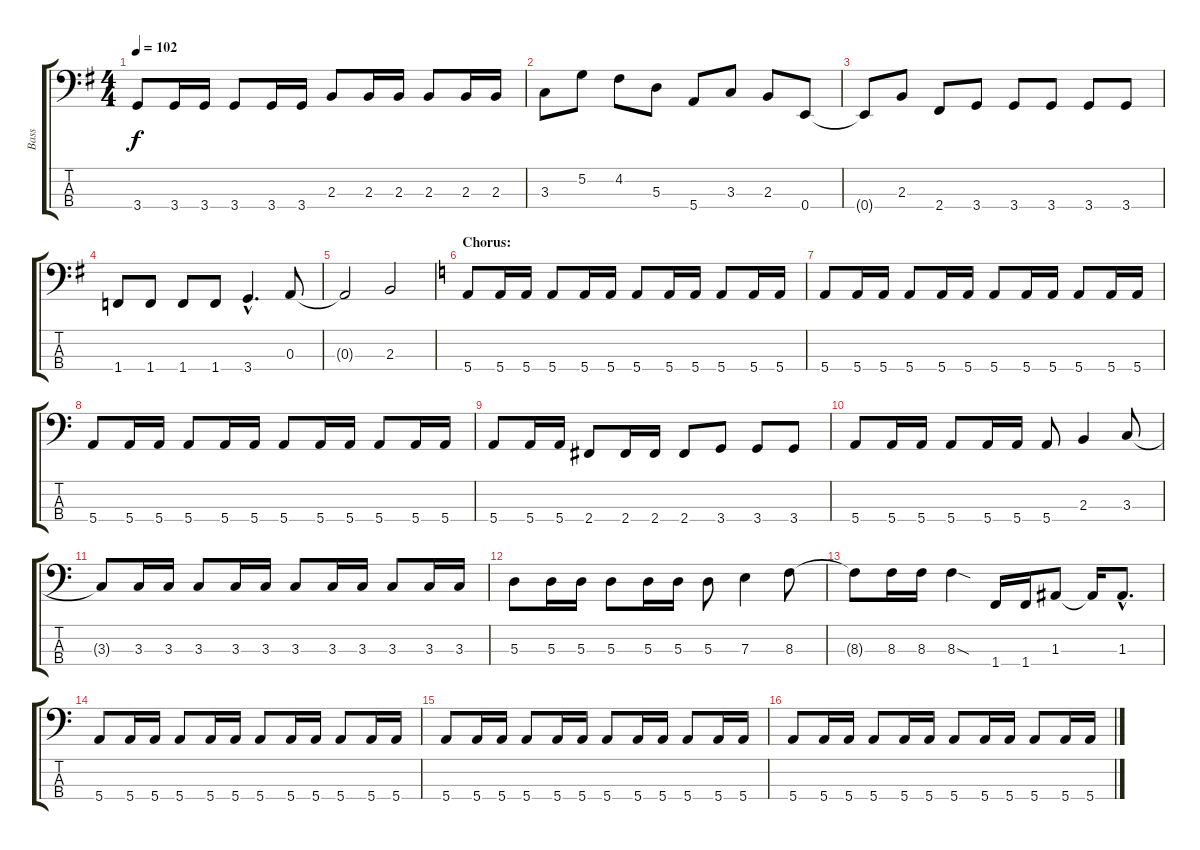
\track ("Bass" "Bass") {instrument electricbassfinger}
\staff {score tabs}
\tuning (G2 D2 A1 E1) {hide}
\ts (4 4)
\tempo 102
\clef f4
\ks eminor
3.4.8{dy f} 3.4.16 3.4.16 3.4.8 3.4.16 3.4.16 2.3.8 2.3.16 2.3.16 2.3.8 2.3.16 2.3.16 |
3.3.8 5.2.8 4.2.8 5.3.8 5.4.8 3.3.8 2.3.8 0.4.8 |
0.4{t}.8 2.3.8 2.4.8 3.4.8 3.4.8 3.4.8 3.4.8 3.4.8 |
1.4.8 1.4.8 1.4.8 1.4.8 3.4{hac}.4{d} 0.3.8 |
0.3{t}.2 2.3.2 |
\section ("" "Chorus:")
\ks c
5.4.8 5.4.16 5.4.16 5.4.8 5.4.16 5.4.16 5.4.8 5.4.16 5.4.16 5.4.8 5.4.16 5.4.16 |
5.4.8 5.4.16 5.4.16 5.4.8 5.4.16 5.4.16 5.4.8 5.4.16 5.4.16 5.4.8 5.4.16 5.4.16 |
5.4.8 5.4.16 5.4.16 5.4.8 5.4.16 5.4.16 5.4.8 5.4.16 5.4.16 5.4.8 5.4.16 5.4.16 |
5.4.8 5.4.16 5.4.16 2.4.8 2.4.16 2.4.16 2.4.8 3.4.8 3.4.8 3.4.8 |
5.4.8 5.4.16 5.4.16 5.4.8 5.4.16 5.4.16 5.4.8 2.3.4 3.3.8 |
3.3{t}.8 3.3.16 3.3.16 3.3.8 3.3.16 3.3.16 3.3.8 3.3.16 3.3.16 3.3.8 3.3.16 3.3.16 |
5.3.8 5.3.16 5.3.16 5.3.8 5.3.16 5.3.16 5.3.8 7.3.4 8.3.8 |
8.3{t}.8 8.3.16 8.3.16 8.3{sod}.4 1.4.16 1.4.16 1.3.8 1.3{t}.16 1.3{hac}.8{d} |
5.4.8 5.4.16 5.4.16 5.4.8 5.4.16 5.4.16 5.4.8 5.4.16 5.4.16 5.4.8 5.4.16 5.4.16 |
5.4.8 5.4.16 5.4.16 5.4.8 5.4.16 5.4.16 5.4.8 5.4.16 5.4.16 5.4.8 5.4.16 5.4.16 |
5.4.8 5.4.16 5.4.16 5.4.8 5.4.16 5.4.16 5.4.8 5.4.16 5.4.16 5.4.8 5.4.16 5.4.16
